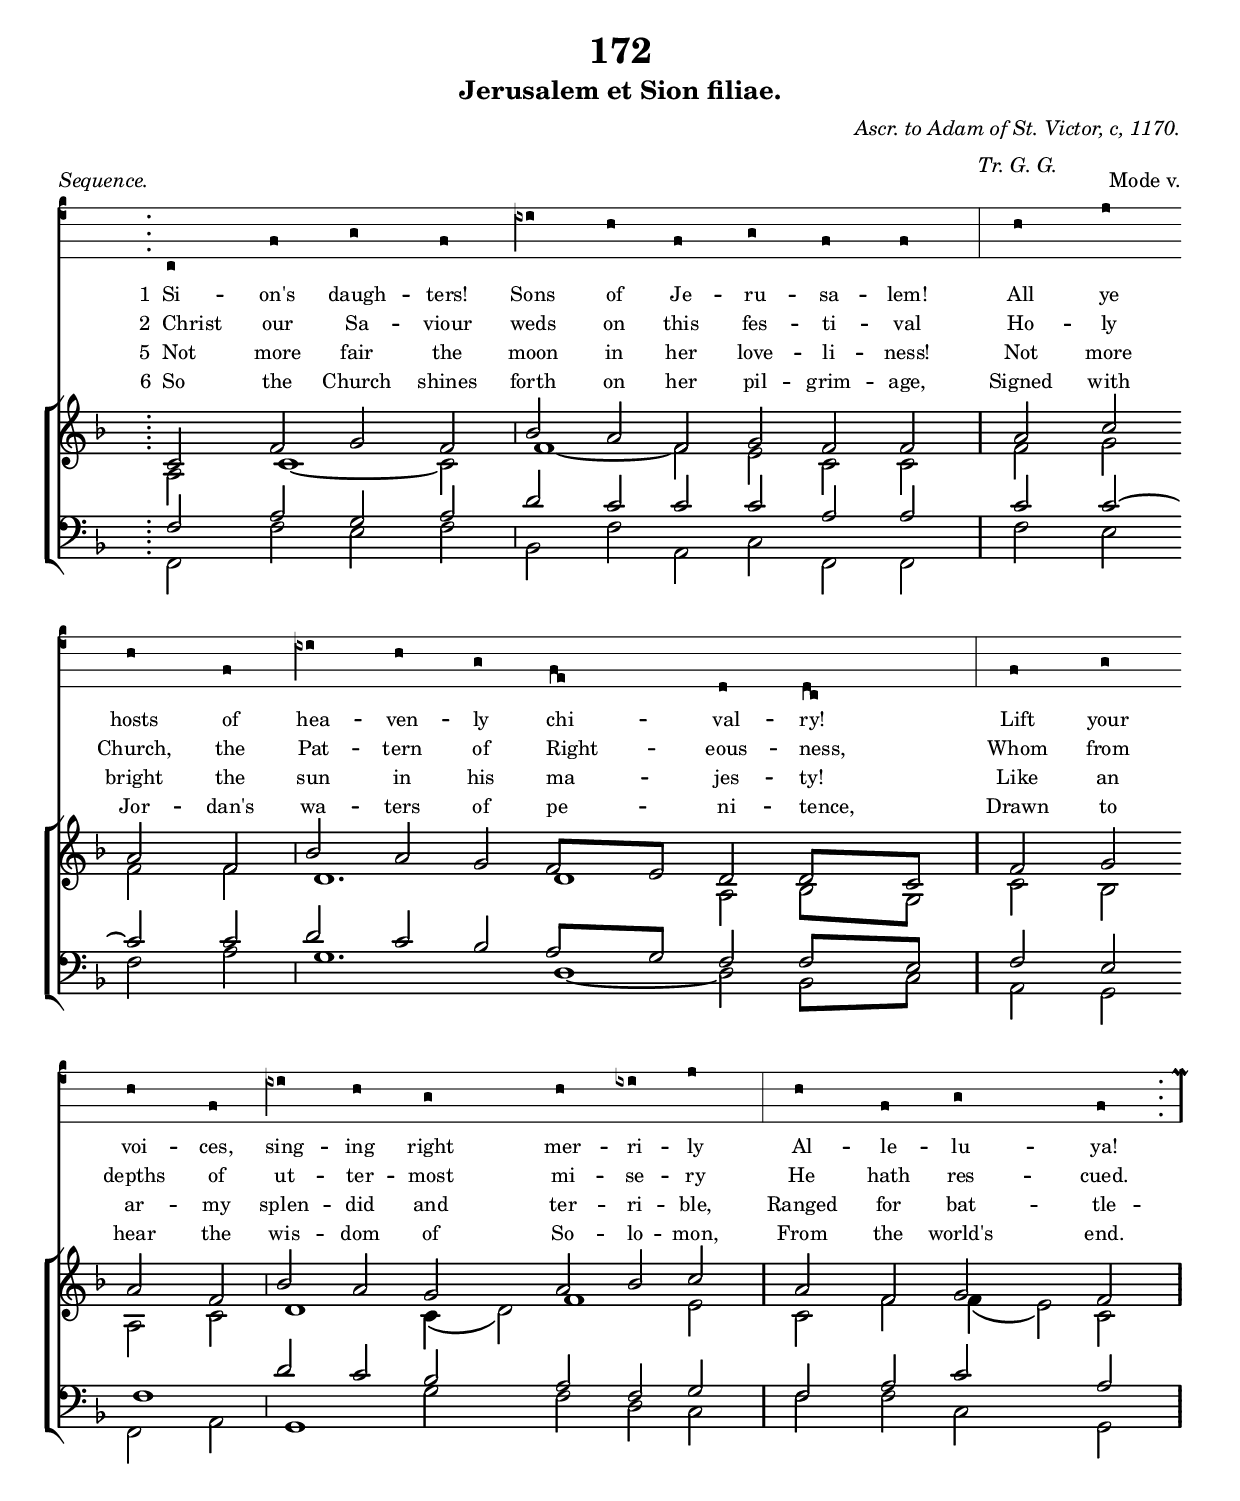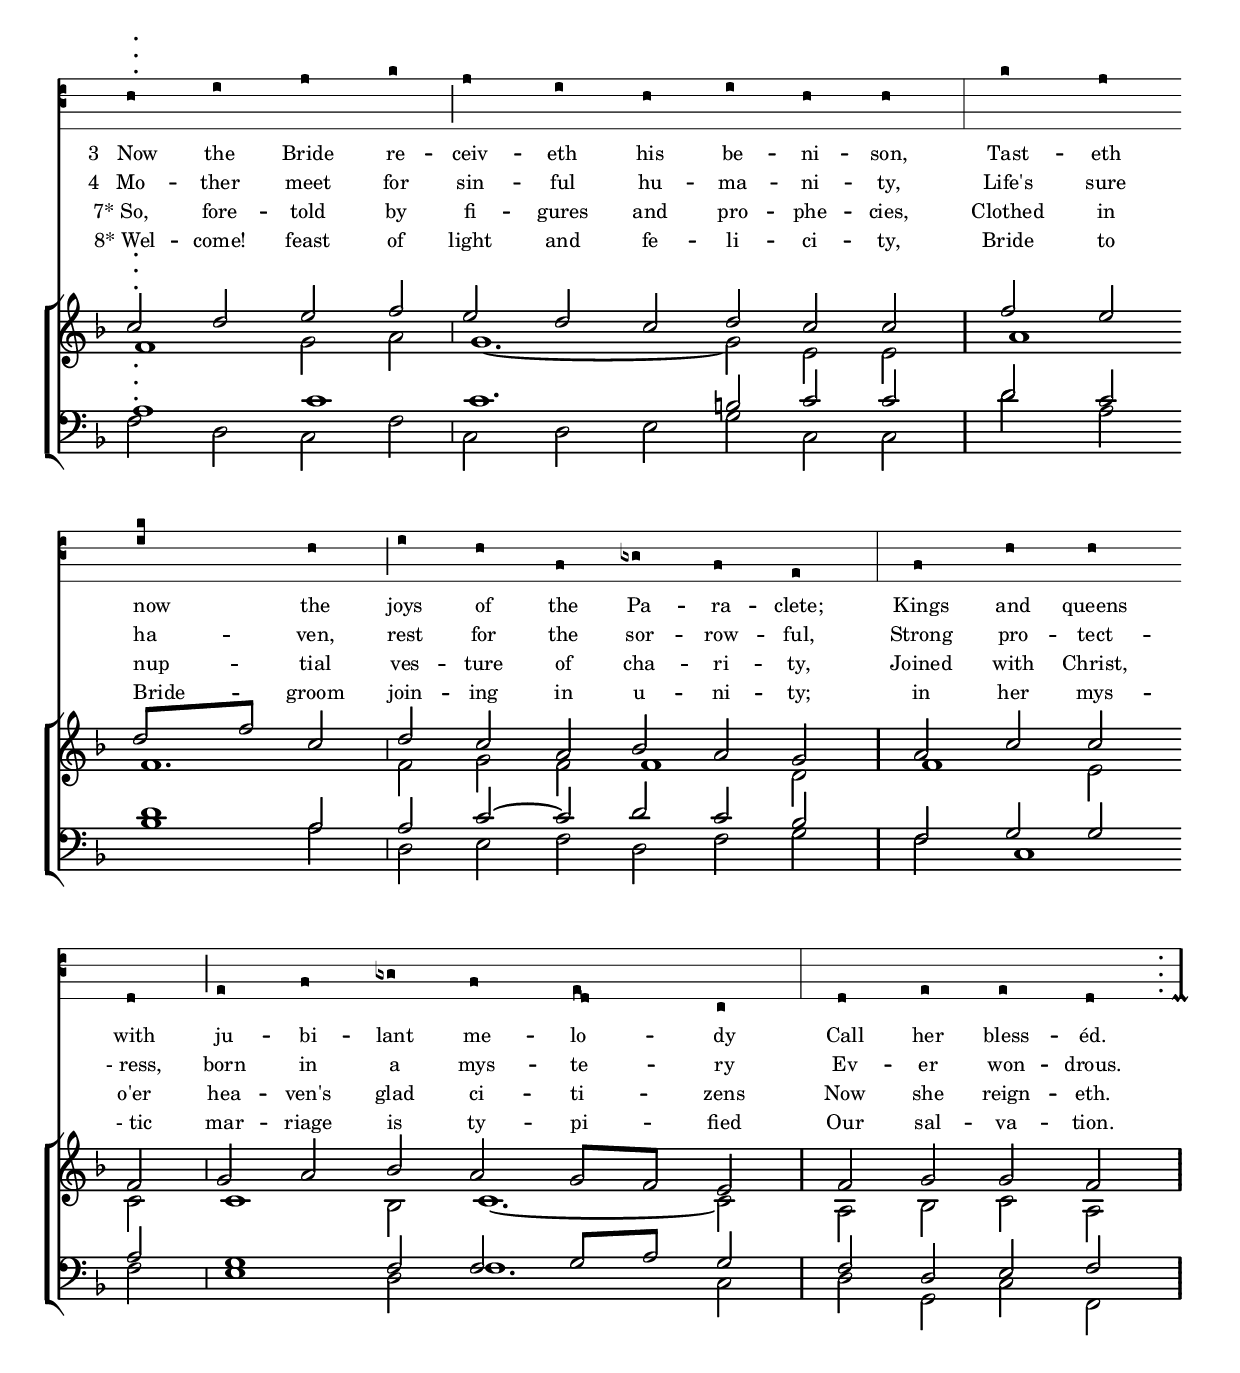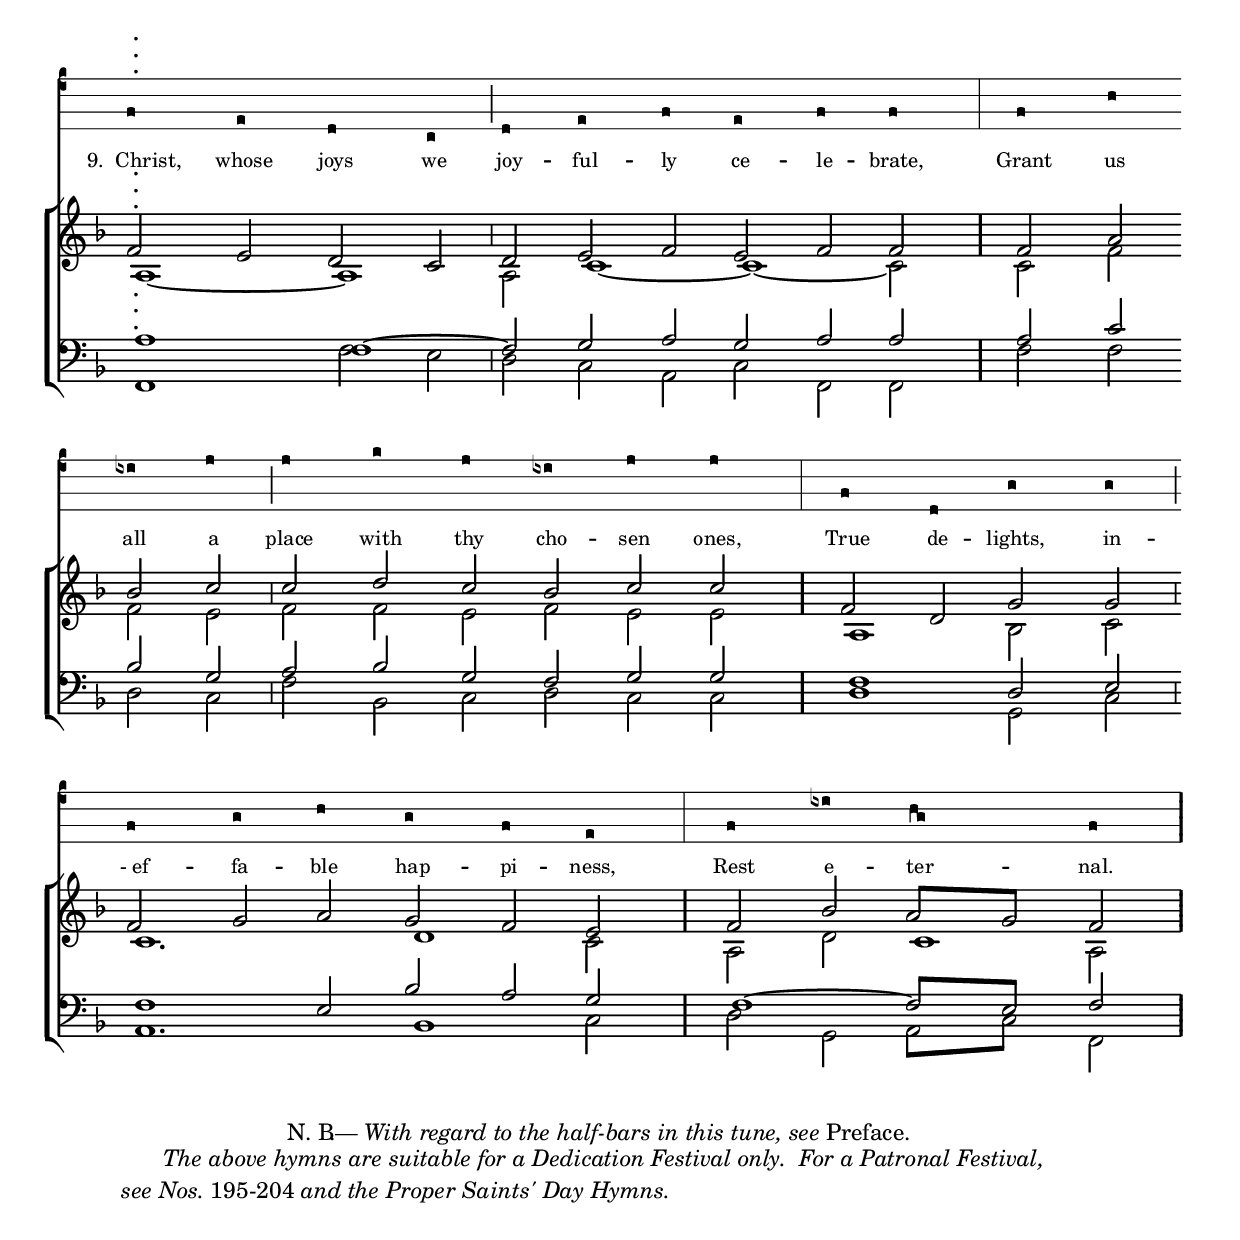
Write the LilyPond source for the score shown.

%%% 275.png
%%% Hymn 172 Sion's Daughters!
%%% Version 1

\version "2.10"

\include "gregorian-init.ly"

\header {
	title = "172"
	subtitle = "Jerusalem et Sion filiae."
	
	meter = \markup { \small \italic {"Sequence."} }
	
	composer = \markup { \center-align { 
		\line { \small \italic "Ascr. to Adam of St. Victor, c, 1170."}
		\line { \small \italic "Tr. G. G." } 
	}}
	
	arranger = \markup { \small "Mode v." }
	
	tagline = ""
}


%%%%%%%%%%%%% Macros
 
%%% macro settings for stemless long note which is 2x duration of regular white note    
 
ln = {\once \override NoteHead #'duration-log = #0 
           \once \override Stem #'stencil = ##f
           \once \override NoteColumn #'force-hshift = #'0.4 }

%%% same as above but uses x-offset instead of force-hshift    
 	   	   
lnb = {\once \override NoteHead #'duration-log = #0 
           \once \override Stem #'stencil = ##f
           \once \override NoteHead #'X-offset = #0.8 }

%%% macro settings for stemless long note which is 2x duration of regular white note    
%%% this one sets a larger offset to avoid collision

lnc = {\once \override NoteHead #'duration-log = #0 
           \once \override Stem #'stencil = ##f
           \once \override NoteColumn #'force-hshift = #'1.6 }	   

%%% macro settings for  black notes 1/2 the duration of regular stemmed white notes    

crochet = { \once \override NoteHead #'duration-log = #2  }

%%% setting to hide accidental. As timing is turned off, accidentals have to be set manually

noacci = \once \override Staff.Accidental #'transparent = ##t

%%% prints four dots in a column, This will be used by other macros to create repeat signs.                   
 
fdots = \markup { \override #'(baseline-skip . 1.0) 
        \column { \with-color #black { \fontsize #0 . \fontsize #0 . \fontsize #0 . \fontsize #0 .} }}           
            
%%% positions 4 dots at beginning of a line of score mimicking a begin repeat sign
%%% uses fdots macro, above
%%% The dots are placed as \mark objects rather than a normal bar glyph because Lilypond will not easily print a bar
%%% glyph at the beginning of a line without upsetting the bar at the end of the previous line
%%% Place \beginfdots before the first note of line you want it to begin.
 
beginfdots = {    
                   \once \override Staff.RehearsalMark #'Y-offset = #'1.4
                   \once \override Staff.RehearsalMark #'X-offset = #'7.0
                   \mark \fdots
                   \once \override Score.SeparationItem #'padding = #2
}           
 			
%%% prints a repeat sign glyph comprising 4 dots. Used only to begin a repeat at the start of a piece where you might normally put \bar "|:"	

fdstartrepeat =  {\once \override Staff.BarLine #'stencil = #ly:text-interface::print
					\once \override Staff.BarLine #'text = \markup  { \line { \hspace #0 \override #'(baseline-skip . 1.0)
							\raise #1.4 \column { \with-color #black { \fontsize #2 . \fontsize #2 . \fontsize #2 . \fontsize #2 .} }
					} }	
					\bar "|:"
}	
		
%%% Prints a repeat sign glyph comprising 4 dots then two thin bars. This is used to end a repeat. 
%%% This macro works by replacing the glyph used by the \bar "||" function. 
 
fdendrepeat = {\once \override Staff.BarLine #'stencil = #ly:text-interface::print 
            \once \override Staff.BarLine #'text = \markup  {  \line { \raise #1.4 \override #'(baseline-skip . 1.0)  
                                                                           \column { \with-color #black {  
                                                                                                             \fontsize #2 . 
                                                                                                             \fontsize #2 . 
                                                                                                             \fontsize #2 . 
                                                                                                             \fontsize #2 .} }
                                                              \hspace #-1 \filled-box #'(0 . 0.15) #'(-2 . 2) #0
                                                                                      \hspace #-0.9 \filled-box #'(0 . 0.15) #'(-2 . 2) #0
            
            } }         
        \bar "||"} 

%%% Prints a repeat sign glyph comprising 4 dots then two thin bars. This is used to end a repeat. 
%%% This macro works by replacing the glyph used by the \bar "||" function. 
%%% This special glyph is wider to correspond to the plainsong equivalent which includes a custos
 
fdendrepeatcustos = {\once \override Staff.BarLine #'stencil = #ly:text-interface::print 
            \once \override Staff.BarLine #'text = \markup  {  \line { \hspace #1.8 \raise #1.4 \override #'(baseline-skip . 1.0)  
                                                                           \column { \with-color #black {  
                                                                                                             \fontsize #2 . 
                                                                                                             \fontsize #2 . 
                                                                                                             \fontsize #2 . 
                                                                                                             \fontsize #2 .} }
                                                              \hspace #-1 \filled-box #'(0 . 0.15) #'(-2 . 2) #0
                                                                                      \hspace #-0.9 \filled-box #'(0 . 0.15) #'(-2 . 2) #0
            
            } }         
        \bar "||"} 	
	
%%% Half-height bar.  Prints a bar glyph which spans only the middle two staff lines.  
%%% This macro works by replacing the glyph used by the \bar "|" function.

halfbar = {\once \override Staff.BarLine #'stencil = #ly:text-interface::print 
            \once \override Staff.BarLine #'text = \markup  {   \hspace #-0.6 \filled-box #'(0 . 0.15) #'(-1.0 . 1.0) #0  
                                                                                                                    
            }         
        \bar "|"}  	

		
%%%%%%   
%%%%%% Equivalent macros for plainsong    
%%%%%%
           

%%% prints three dots in a column, suitable for plainsong staffs    
 
tdots = \markup { \override #'(baseline-skip . 1.6) 
                  \column { \with-color #black { \fontsize #0 . \fontsize #0 . \fontsize #0 . } }
}           
 

%%% Using the tdots macro above, positions 3 dots at beginning of a line of score thus mimicking a begin repeat sign.
%%% The dots are placed as \mark objects rather than a normal bar glyph because Lilypond will not easily print a bar
%%% glyph at the beginning of a line without upsetting the bar at the end of the previous line
%%% Place \pbeginfdots before the first note of line you want it to begin.
 
pbegintdots = { 
                   \once \override Staff.RehearsalMark #'Y-offset = #'1.5
                   \once \override Staff.RehearsalMark #'X-offset = #'7.0
                   \mark \tdots
                   \once \override Score.SeparationItem #'padding = #2
}           
 
%%% prints a repeat sign glyph comprising 3 dots. Used  to begin a repeat at the start of a piece on a plainsong staff 

ptdstartrepeat =  {\once \override Staff.BarLine #'stencil = #ly:text-interface::print
					\once \override Staff.BarLine #'text = \markup  {  \line { \hspace #0.0 \raise #1.4 \override #'(baseline-skip . 1.6)  \column { \with-color #black {  \fontsize #2 . \fontsize #2 . \fontsize #2 . } }
					} }	
					\bar "|:"
}	

%%% Prints a repeat sign glyph comprising 3 dots and two thin bars. Used to end a repeat on a plainsong staff.
%%% This macro works by replacing the glyph used by the \bar "||" function. 
 
ptdendrepeat = {\once \override Staff.BarLine #'stencil = #ly:text-interface::print 
            \once \override Staff.BarLine #'text = \markup  {  \line { \raise #1.4 \override #'(baseline-skip . 1.6)  \column { \with-color #black {  \fontsize #2 . \fontsize #2 . \fontsize #2 . } }
                                                              \hspace #-1 \filled-box #'(0 . 0.15) #'(-2.4 . 2.4) #0
                                                              \hspace #-0.9 \filled-box #'(0 . 0.15) #'(-2.4 . 2.4) #0
            } }         
        \bar "||"}      
  
%%% Prints a repeat sign glyph comprising 3 dots and two thin bars. Used to end a repeat on a plainsong staff.
%%% This macro works by replacing the glyph used by the \bar "||" function. 
%%% This special glyph includes a custos on the top staff line.
 
ptdendrepeatcustos = {\once \override Staff.BarLine #'stencil = #ly:text-interface::print 
            \once \override Staff.BarLine #'text = \markup  {  \line { \raise #1.4 \override #'(baseline-skip . 1.6)  \column { \with-color #black {  \fontsize #2 . \fontsize #2 . \fontsize #2 . } }
		    \hspace #0.1 \raise #2.4 { \tiny \musicglyph #"scripts.prall" \hspace #-1.5 \fontsize #2 . }}                          
		    \hspace #-1 \filled-box #'(0 . 0.15) #'(-2.4 . 2.4) #0
                                                              \hspace #-0.9 \filled-box #'(0 . 0.15) #'(-2.4 . 2.4) #0
             }         
        \bar "||"}   	

%%% Prints a repeat sign glyph comprising 3 dots and two thin bars. Used to end a repeat on a plainsong staff.
%%% This macro works by replacing the glyph used by the \bar "||" function. 
%%% This special glyph includes a custos on the bottom staff line.
 
ptdendrepeatcustoslow = {\once \override Staff.BarLine #'stencil = #ly:text-interface::print 
            \once \override Staff.BarLine #'text = \markup  {  \line { \raise #1.4 \override #'(baseline-skip . 1.6)  \column { \with-color #black {  \fontsize #2 . \fontsize #2 . \fontsize #2 . } }
		    \hspace #0.1 \lower #2.4 { \tiny \musicglyph #"scripts.prall" \hspace #-1.5 \fontsize #2 . }}                          
		    \hspace #-1 \filled-box #'(0 . 0.15) #'(-2.4 . 2.4) #0
                                                              \hspace #-0.9 \filled-box #'(0 . 0.15) #'(-2.4 . 2.4) #0
             }         
        \bar "||"}	
	
%%% Plainsong half-bar.  Prints a bar glyph on a plainsong staff slightly shorter than a full height bar.
%%% Corresponds to a half-height bar on a normal SATB staff
%%% This macro works by replacing the glyph used by the \bar "|" function.	
	
phalfbar = {\once \override Staff.BarLine #'stencil = #ly:text-interface::print 
            \once \override Staff.BarLine #'text = \markup  {  \hspace #-0.6 \filled-box #'(0 . 0.15) #'(-1.8 . 1.8 ) #0
            }          
        \bar "||"} 

%%%%%%%%%%%%%%%%%%% End of Macro Definitions


%%% plainsong voice

plainsong =  {  \relative c { 
	\clef "vaticana-do3"
	\set fontSize = #3
	   \set Staff.explicitClefVisibility = #end-of-line-invisible

  \ptdstartrepeat c8 f g f \phalfbar bes a f g f f \bar "|" a c \bar "" \break
  \once \override Score.SeparationItem #'padding = #4
     a f \phalfbar bes a g \[ f \flexa e \] d \[ d \flexa c \] \bar "|" f g \bar "" \break

%% pp 2     
     
  a f \phalfbar bes a g a bes c \bar "|" a f g f \ptdendrepeatcustos \break
  
  %%% change clef
  \once \override VaticanaStaff.Clef #'non-default = ##t 
  \clef "vaticana-do2"
  \pbegintdots c' d e f \phalfbar e d c d c c \bar "|" f e \bar "" \break

%% pp 3  
  
  \[ d \pes f \] c \phalfbar d c a bes a g \bar "|" a c c \bar "" \break
  f, \phalfbar g a bes a \[ g \flexa f \] e \bar "|" f g g f \ptdendrepeatcustoslow \break

%% pp 4

  %%% change clef
  \clef "vaticana-do3"
  \pbegintdots f e d c \phalfbar d e f e f f \bar "|" f a \bar "" \break 
  bes c \phalfbar c d c bes! c c \bar "|" f, d g g \phalfbar \break
  f g a g f e \bar "|" f bes! \[ a \flexa g \] f \ptdendrepeat 
}
}

%%% SATB voices

global = {
  \key f \major 
  \autoBeamOff
  \set Staff.midiInstrument = "church organ"
}

soprano =  \relative c' { 
	
  \tag #'v1256 { \fdstartrepeat c8 f g f \halfbar bes a f g f f \bar "|" a c \bar "" \break
  a f \halfbar bes a g f[ e] d d[ c] \bar "|" f g \bar "" \break

  a f \halfbar  bes a g a bes c \bar "|" a f g f \fdendrepeatcustos }
  \tag #'v3478 { \beginfdots c' d e f \halfbar e d c d c c \bar "|" f e \bar "" \break

  d8[ f] c \halfbar d c a bes a g \bar "|" a c c \bar "" \break
  f, \halfbar g a bes a g[ f] e \bar "|" f g g f \fdendrepeatcustos }

  \tag #'v9 { \beginfdots f8 e d c \halfbar d e f e f f \bar "|" f a \bar "" \break
  bes c \halfbar c d c bes c c \bar "|" f, d g g \halfbar \break
  f8 g a g f e \bar "|" f bes a[ g] f \fdendrepeat }
}

alto = \relative c' { 
	
  \tag #'v1256 { a8 \ln c4 ~ c8 \halfbar \ln f4 ~ f8 e c c \bar "|" f g \bar "" \break
  f f \halfbar \ln d4. \ln d4 a8 bes[ g] \bar "|" c bes \bar "" \break

  a c \halfbar \ln d4 \crochet c16( d) \ln f4 e8 \bar "|" c f \crochet f16( e) c8 \fdendrepeatcustos }
  \tag #'v3478 { \ln f4 g8 a8 \halfbar \ln g4. ~ g8 e e \bar "|" \ln a4 \bar "" \break

  \ln f4. \halfbar f8 g f \ln f4 d8 \bar "|" \ln f4 e8 \bar "" \break
  c8 \halfbar \ln c4 bes8 \ln c4. ~ c8 \bar "|" a8 bes c a \fdendrepeatcustos }

  \tag #'v9 { \ln a4 ~ \ln a4 \halfbar a8 \ln c4 ~ \ln c4 ~ c8 \bar "|" c8 f \bar "" \break
  f e \halfbar f f e f e e \bar "|" \ln a,4 bes8 c \halfbar
  \ln c4. \ln d4 c8 \bar "|" a8 d \ln c4 a8 \fdendrepeat }
}

tenor = \relative c { \clef bass 
	
  \tag #'v1256 { \fdstartrepeat f8 a g a \halfbar d c c c a a \bar "|" c c ~ \bar "" \break
  c c \halfbar d c bes a[ g] f f[ e] \bar "|" f e \bar "" \break

  \ln f4 \halfbar d'8 c bes a f g \bar "|" f a c a \fdendrepeatcustos }
  \tag #'v3478 { \ln a4 \ln c4 \halfbar \ln c4. b!8 c c \bar "|" d c \bar "" \break

  \ln d4 a8 \halfbar a c ~ c d c bes \bar "|" f g g \bar "" \break
  a \halfbar \ln g4 f8 f g[ a] g \bar "|" f d e f \fdendrepeatcustos }

  \tag #'v9 { \beginfdots \ln a4 \lnc f4 ~ \halfbar f8 g a g a a \bar "|" a c \bar "" \break
  bes8 g \halfbar a bes g f g g \bar "|" \ln f4 d8 e \halfbar 
  \ln f4 e8 bes' a g \bar "|" \ln f4 ~ f8[ e] f \fdendrepeat }
}

bass = \relative c { \clef bass 
	
  \tag #'v1256 { f,8 f' e f \halfbar bes, f' a, c f, f \bar "|" f' e \bar "" \break
  f a \halfbar \ln g4. \ln d4 ~ d8 bes[ c] \bar "|" a g \bar "" \break

  f8 a \halfbar \ln g4 g'8 f d c \bar "|" f f c g \fdendrepeatcustos }
  \tag #'v3478 { \beginfdots f'8 d c f \halfbar c d e g c, c \bar "|" d' a \bar "" \break

  \noacci \lnb bes4 a8 \halfbar d,8 e f d f g \bar "|" f \ln c4 \bar "" \break
  f8 \halfbar \lnb e4 d8 \ln f4. c8 \bar "|" d g, c f, \fdendrepeatcustos }

  \tag #'v9 { \lnb f4 f'8 e \halfbar d c a c f, f \bar "|" f' f \bar "" \break
  d c \halfbar f bes, c d c c \bar "|" \lnb d4 g,8 c \halfbar
  \lnb a4. \ln bes4 c8 \bar "|" d g, a[ c] f, \fdendrepeat }
}
  

wordsA = \lyricmode {
  \override LyricText #'font-size = #-1.
  \once \override LyricText #'self-alignment-X = #1
  "1  Si" -- on's daugh -- ters! Sons  of  Je -- ru -- sa -- lem! All ye
  hosts of hea -- ven -- ly chi -- val -- ry! Lift your

  voi -- ces, sing -- ing  right  mer -- ri -- ly  Al -- le -- lu -- ya!
  \once \override LyricText #'self-alignment-X = #0.4
  "3   Now" the Bride re -- ceiv -- eth his be -- ni -- son, Tast -- eth

  now the joys of the Pa -- ra -- clete; Kings and queens
  with ju -- bi -- lant me -- lo -- dy Call her bless -- éd.

  "9.  Christ," whose joys we joy -- ful -- ly ce -- le -- brate, Grant us
  all  a  place with  thy  cho -- sen  ones,  True  de -- lights, in --
  "- ef" -- fa -- ble hap -- pi -- ness, Rest e -- ter -- nal. 
}

wordsB = \lyricmode {
  \override LyricText #'font-size = #-1.	
  \once \override LyricText #'self-alignment-X = #-0.2
  "2  Christ" our Sa -- viour weds on this fes -- ti -- val  Ho -- ly
  Church, the Pat -- tern of Right -- eous -- ness, Whom from

  depths of ut -- ter -- most mi -- se -- ry  He hath res -- cued.
  \once \override LyricText #'self-alignment-X = #0.8
  "4   Mo" -- ther meet for sin -- ful hu -- ma -- ni -- ty, Life's sure

  ha -- ven, rest for the sor -- row -- ful, Strong pro -- tect --
  "- ress," born in a mys -- te -- ry Ev -- er won -- drous. 		
}	
 
wordsC = \lyricmode {
  \override LyricText #'font-size = #-1.	
  \once \override LyricText #'self-alignment-X = #0.3
  "5  Not" more fair the moon in her love -- li -- ness! Not more
  bright the sun in his ma -- jes -- ty! Like an

  ar -- my  splen -- did and ter -- ri -- ble, Ranged for bat -- tle --
  \once \override LyricText #'self-alignment-X = #0.65
  "7* So," fore -- told by fi -- gures and pro -- phe -- cies, Clothed in

  nup -- tial ves -- ture of cha -- ri -- ty, Joined with Christ,
  o'er hea -- ven's glad ci -- ti -- zens Now she reign -- eth. 		
}

wordsD = \lyricmode {
  \override LyricText #'font-size = #-1.	
  \once \override LyricText #'self-alignment-X = #0.7 
  "6  So" the Church shines forth on her pil -- grim -- age, Signed with
  Jor -- dan's wa -- ters of pe -- ni -- tence, Drawn to 

  hear the wis -- dom of So -- lo -- mon, From the world's end.
  \once \override LyricText #'self-alignment-X = #0.4
  "8* Wel" -- come! feast of light and fe -- li -- ci -- ty, Bride to 

  Bride -- groom join -- ing in u -- ni -- ty; in her mys -- 
  "- tic" mar -- riage is ty -- pi -- fied Our sal -- va -- tion. 	
}


#(ly:set-option 'point-and-click #f)
 
\book {
 
\paper {
 #(set-paper-size "a4")
%% annotate-spacing = ##t
 print-page-number = ##f
 ragged-last-bottom = ##t
 ragged-bottom = ##t
}

%%% Score block

\score { 
<<
 
\context VaticanaStaff 
   <<
   \new VaticanaVoice = "cantus" { \plainsong }
   >> % end vaticana staff


\context ChoirStaff <<
   \context Staff = upper << 
      \context Voice = sopranos { \voiceOne \global \soprano }
      \context Voice = altos {\voiceTwo  \global \alto  }
                          >> 
   \new Lyrics \lyricsto sopranos {\set alignAboveContext = #"upper"  \override LyricSpace #'minimum-distance = #1.8 \wordsA }
 
   \new Lyrics \lyricsto sopranos {\set alignAboveContext = #"upper" \wordsB }
   \new Lyrics \lyricsto sopranos {\set alignAboveContext = #"upper" \wordsC }
   \new Lyrics \lyricsto sopranos {\set alignAboveContext = #"upper" \wordsD }
 
   \context Staff = "lower" << \clef bass
      \context Voice = tenors { \voiceOne \global \tenor }
      \context Voice = bass { \voiceTwo  \global \bass  }
                            >> 
                    >> 
>> 
 
\layout {
            
  ragged-right = ##f
  ragged-last = ##f
  \context { \Score timing = ##f }
  \context { \Score \override TimeSignature #'transparent = ##t }
  \context { \Score \remove "Mark_engraver" }
  \context { \Staff \consists "Mark_engraver" }
%  \context { \VaticanaStaff Clef #'break-visibility = #begin-of-line-visible }
  
  % *** Needed to produce beamed minims - which are quavers in disguise
  \context { \Staff \override NoteHead #'duration-log = #1 }
  \context { \Staff \override Stem #'flag-style = #'no-flag }
  
  \context { \VaticanaStaff
           % *** Increases distance between lines of staff  
           \override StaffSymbol #'staff-space = #1.6            
           % *** Changes staff to black instead of default red
           \revert StaffSymbol #'color
           % *** Makes clef bigger       
           \override Clef #'font-size = #3
           % *** Would make ledger lines black, if there were any
           \revert LedgerLineSpanner #'color
           % *** Makes terminal barline visible 
           \override BarLine #'transparent = ##f 
               % *** Remove custos
               \remove Custos_engraver
               % *** needed for certain tweaks
               \consists "Mark_engraver"
           \remove Key_engraver
           \override Accidental #'transparent = ##f }
} % end layout
 
} % end score


%%% Separate score blocks provided to generate three midis: tune for verses 1, 2, 5 & 6, tune for verses 3, 4, 7 & 8, and tune for verse 9.  
%%% Since minims are quavers in disguise, tempo has to be set accordingly, tempo set to 2=80

%%% Verse 1, 2, 5 & 6

\score {	
  \new ChoirStaff <<
   \new Staff = "upper" <<
      \context Voice = sopranos {\voiceOne \global \keepWithTag #'v1256 \soprano }
      \context Voice = altos {\voiceTwo \global    \keepWithTag #'v1256 \alto    }
                      >> 
     \new Staff = "lower" <<
     \context Voice = tenors {\voiceOne \global   \keepWithTag #'v1256 \tenor    }
     \context Voice = bass {\voiceTwo \global     \keepWithTag #'v1256 \bass     }
                          >> 
		 >>  

\midi { 
  \context { \Score tempoWholesPerMinute = #(ly:make-moment 80 8) }
       } 
}

%%% Verse 3, 4, 7, 8

\score {	
  \new ChoirStaff <<
   \new Staff = "upper" <<
      \context Voice = sopranos {\voiceOne \global \keepWithTag #'v3478 \soprano }
      \context Voice = altos {\voiceTwo \global    \keepWithTag #'v3478 \alto    }
                      >> 
     \new Staff = "lower" <<
     \context Voice = tenors {\voiceOne \global   \keepWithTag #'v3478 \tenor    }
     \context Voice = bass {\voiceTwo \global     \keepWithTag #'v3478 \bass     }
                          >> 
		 >>  

\midi { 
  \context { \Score tempoWholesPerMinute = #(ly:make-moment 80 8) }
       } 
}

%%% Verse 9

\score {	
  \new ChoirStaff <<
   \new Staff = "upper" <<
      \context Voice = sopranos {\voiceOne \global \keepWithTag #'v9 \soprano }
      \context Voice = altos {\voiceTwo \global    \keepWithTag #'v9 \alto    }
                      >> 
     \new Staff = "lower" <<
     \context Voice = tenors {\voiceOne \global   \keepWithTag #'v9 \tenor    }
     \context Voice = bass {\voiceTwo \global     \keepWithTag #'v9 \bass     }
                          >> 
		 >>  

\midi { 
  \context { \Score tempoWholesPerMinute = #(ly:make-moment 80 8) }
       } 
}

%%% markup about half-bars

\markup { \hspace #22 "N. B" \hspace #-1.2 ".—" \italic "With regard to the half-bars in this tune, see" "Preface." } 

%%% markup about suitable hymns for Patronal Festivals

\markup { \hspace #6 \column { 
	\line { \hspace #4 \italic "The above hymns are suitable for a Dedication Festival only.  For a Patronal Festival," }
	\line { \italic "see Nos." "195-204" \italic "and the Proper Saints' Day Hymns." }
}}

} % end book
